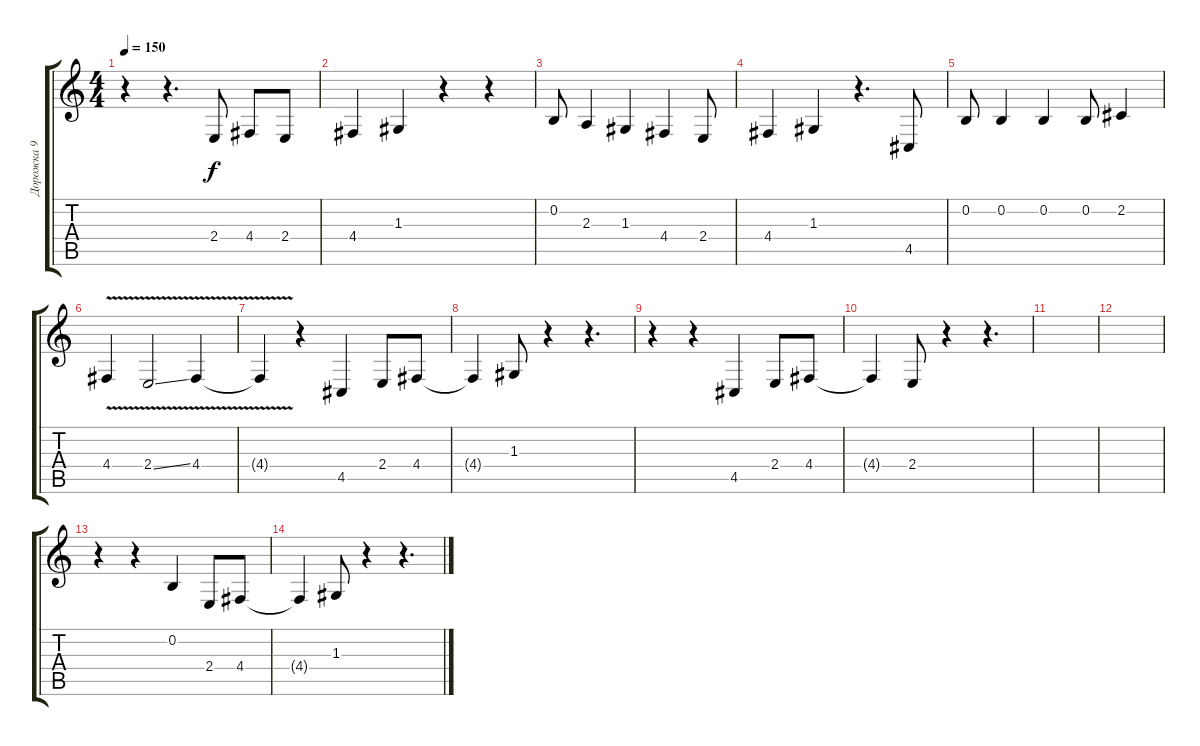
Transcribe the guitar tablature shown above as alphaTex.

\track ("Дорожка 9" "Дорожка 9") {instrument altosax}
\staff {score tabs}
\tuning (E4 B3 G3 D3 A2 E2) {hide}
\ts (4 4)
\tempo 150
\clef g2
\ks c
r.4{dy f} r.4{d} 2.4.8 4.4.8 2.4.8 |
4.4.4 1.3.4 r.4 r.4 |
0.2.8 2.3.4 1.3.4 4.4.4 2.4.8 |
4.4.4 1.3.4 r.4{d} 4.5.8 |
0.2.8 0.2.4 0.2.4 0.2.8 2.2.4 |
4.4{v}.4 2.4{v ss}.2 4.4{v}.4 |
4.4{t}.4 r.4 4.5.4 2.4.8 4.4.8 |
4.4{t}.4 1.3.8 r.4 r.4{d} |
r.4 r.4 4.5.4 2.4.8 4.4.8 |
4.4{t}.4 2.4.8 r.4 r.4{d} |
|
|
r.4 r.4 0.2.4 2.4.8 4.4.8 |
4.4{t}.4 1.3.8 r.4 r.4{d}
